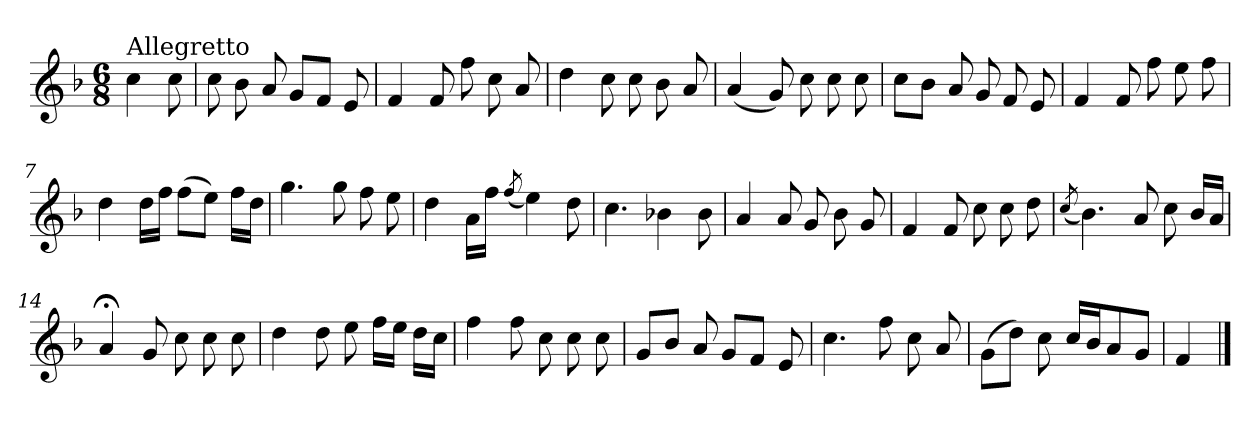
**kern
*part1
*staff1
*clefG2
*k[b-]
*F:
*M6/8
=
!LO:TX:a:t=Allegretto
4cc\
8cc\
=1
8cc\
8b-\
8a/
8g/L
8f/J
8e/
=2
4f/
8f/
8ff\
8cc\
8a/
=3
4dd\
8cc\
8cc\
8b-\
8a/
=4
(<4a/
8g/)
8cc\
8cc\
8cc\
=5
8cc\L
8b-\J
8a/
8g/
8f/
8e/
!!LO:LB:g=z
=6
4f/
8f/
8ff\
8ee\
8ff\
=7
4dd\
16dd\LL
16ff\JJ
(>8ff\L
8ee\J)
16ff\LL
16dd\JJ
=8
4.gg\
8gg\
8ff\
8ee\
=9
4dd\
16a\LL
16ff\JJ
(<8qff/
4ee\)
8dd\
=10
4.cc\
4b-X\
8b-\
=11
4a/
8a/
8g/
8b-\
8g/
!!LO:LB:g=z
=12
4f/
8f/
8cc\
8cc\
8dd\
=13
(<8qcc/
4.b-\)
8a/
8cc\
16b-/LL
16a/JJ
=14
4a;</
8g/
8cc\
8cc\
8cc\
=15
4dd\
8dd\
8ee\
16ff\LL
16ee\JJ
16dd\LL
16cc\JJ
=16
4ff\
8ff\
8cc\
8cc\
8cc\
=17
8g/L
8b-/J
8a/
8g/L
8f/J
8e/
!!LO:LB:g=z
=18
4.cc\
8ff\
8cc\
8a/
=19
(>8g\L
8dd\J)
8cc\
16cc/LL
16b-/J
8a/
8g/J
=20
4f/
==
*-
